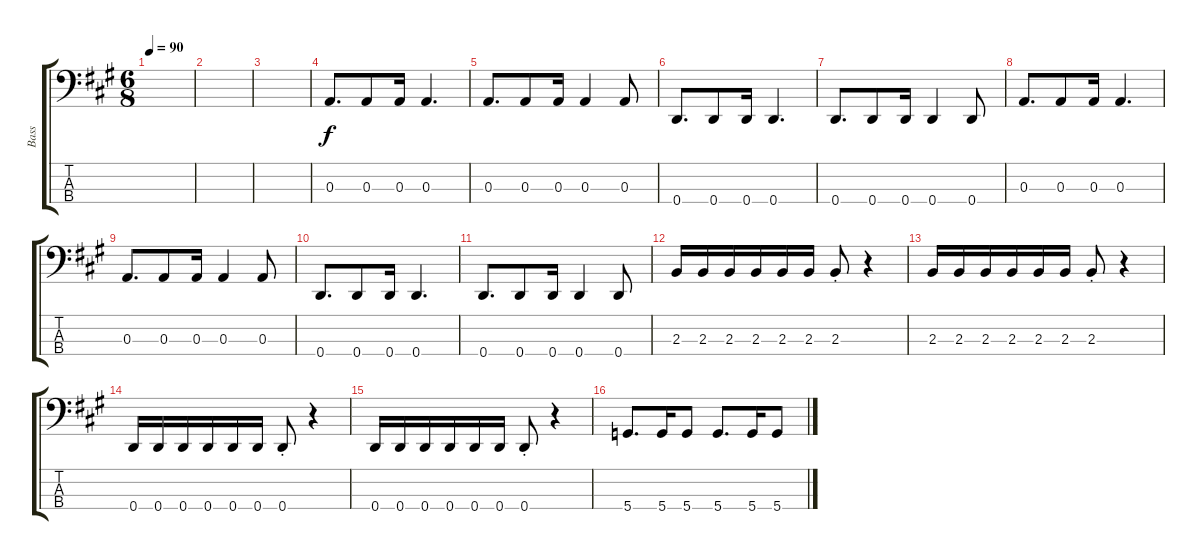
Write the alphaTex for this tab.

\track ("Bass" "Bass") {instrument electricbassfinger}
\staff {score tabs}
\tuning (G2 D2 A1 D1) {hide}
\ts (6 8)
\tempo 90
\clef f4
\ks a
|
|
|
0.3.8{d} 0.3.8 0.3.16 0.3.4{d} |
0.3.8{d} 0.3.8 0.3.16 0.3.4 0.3.8 |
0.4.8{d} 0.4.8 0.4.16 0.4.4{d} |
0.4.8{d} 0.4.8 0.4.16 0.4.4 0.4.8 |
0.3.8{d} 0.3.8 0.3.16 0.3.4{d} |
0.3.8{d} 0.3.8 0.3.16 0.3.4 0.3.8 |
0.4.8{d} 0.4.8 0.4.16 0.4.4{d} |
0.4.8{d} 0.4.8 0.4.16 0.4.4 0.4.8 |
2.3.16 2.3.16 2.3.16 2.3.16 2.3.16 2.3.16 2.3{st}.8 r.4 |
2.3.16 2.3.16 2.3.16 2.3.16 2.3.16 2.3.16 2.3{st}.8 r.4 |
0.4.16 0.4.16 0.4.16 0.4.16 0.4.16 0.4.16 0.4{st}.8 r.4 |
0.4.16 0.4.16 0.4.16 0.4.16 0.4.16 0.4.16 0.4{st}.8 r.4 |
5.4.8{d} 5.4.16 5.4.8 5.4.8{d} 5.4.16 5.4.8
